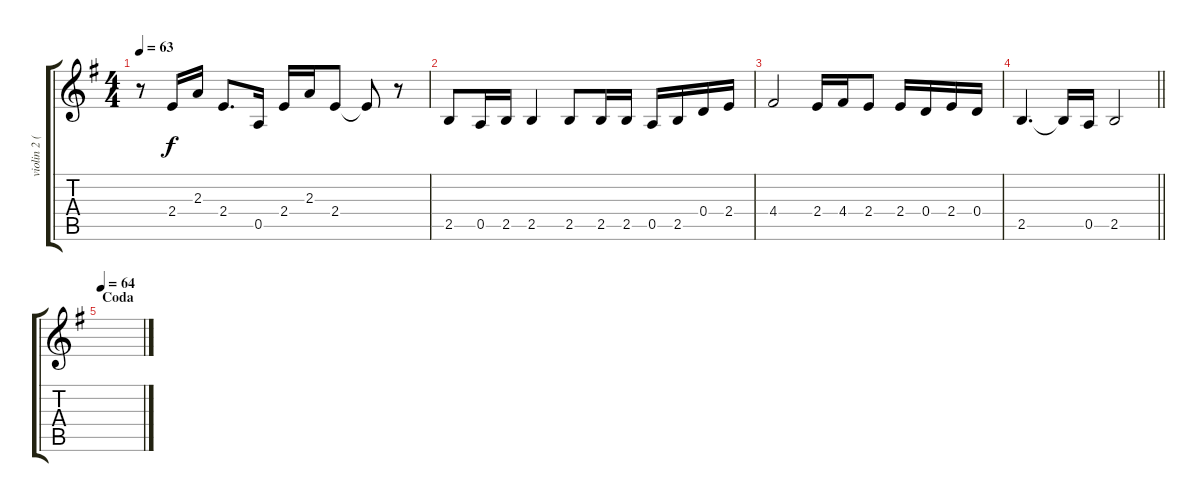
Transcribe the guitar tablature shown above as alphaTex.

\track ("violin 2 (+12)" "violin 2 (") {instrument violin}
\staff {score tabs}
\tuning (E5 B4 G4 D4 A3 E3) {hide}
\ts (4 4)
\tempo 63
\clef g2
\ks g
r.8{dy f} 2.4.16 2.3.16 2.4.8{d} 0.5.16 2.4.16 2.3.16 2.4.8 2.4{t}.8 r.8 |
2.5.8 0.5.16 2.5.16 2.5.4 2.5.8 2.5.16 2.5.16 0.5.16 2.5.16 0.4.16 2.4.16 |
4.4.2 2.4.16 4.4.16 2.4.8 2.4.16 0.4.16 2.4.16 0.4.16 |
\barLineRight lightlight
2.5.4{d} 2.5{t}.16 0.5.16 2.5.2 |
\section ("" "Coda")
\tempo 64
